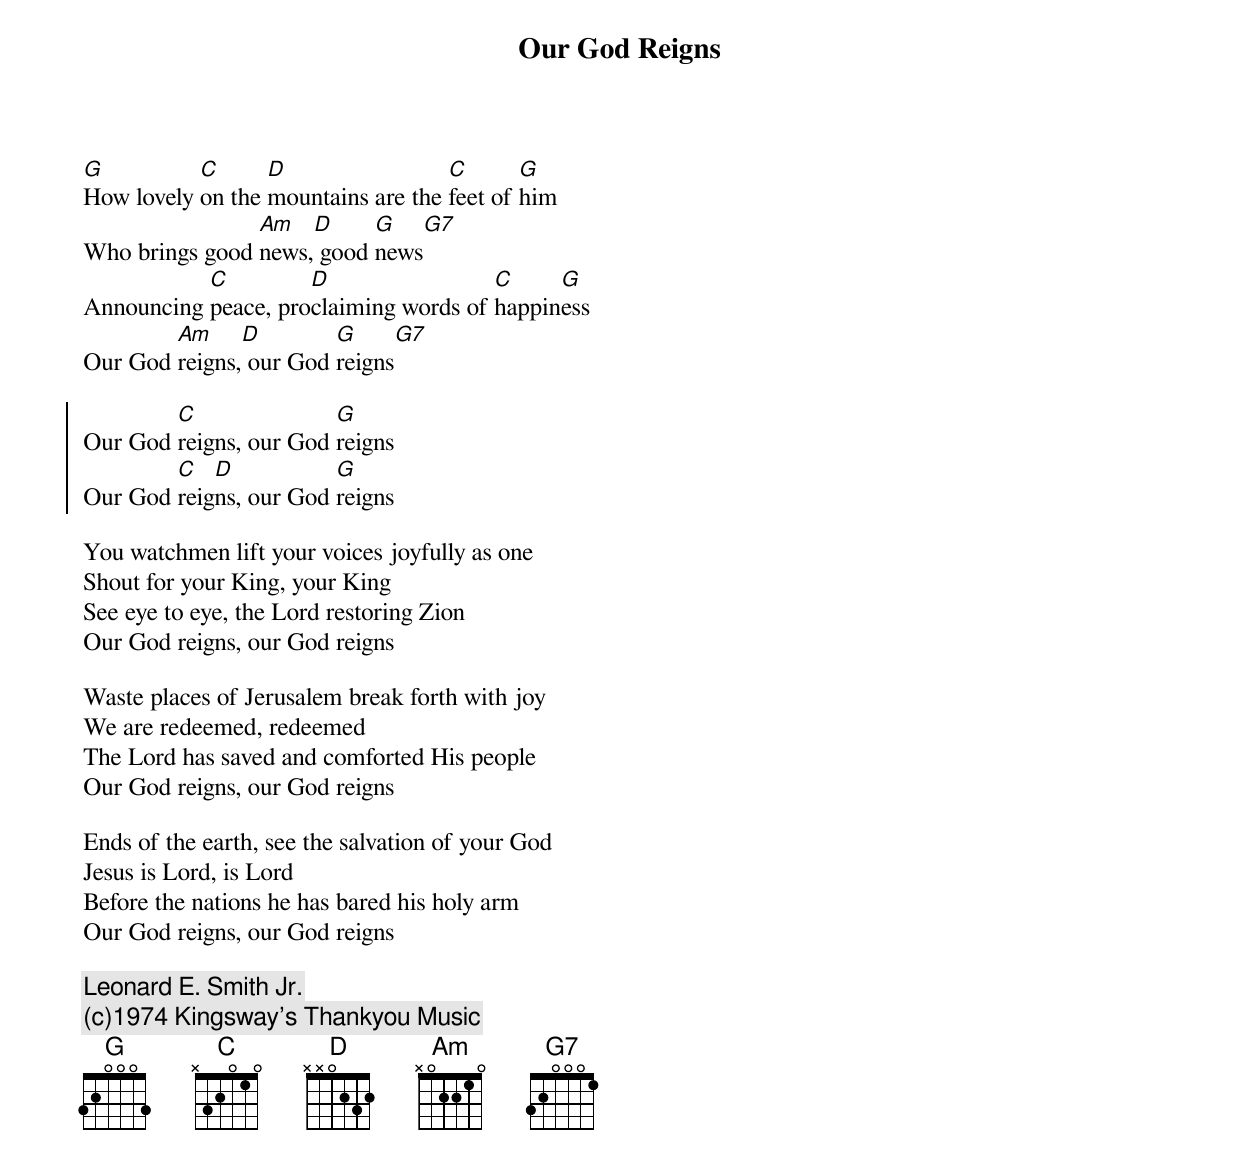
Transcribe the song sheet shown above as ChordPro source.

{t:Our God Reigns}
[G]How lovely [C]on the [D]mountains are the [C]feet of [G]him
Who brings good [Am]news,[D] good [G]news[G7]
Announcing [C]peace, pro[D]claiming words of [C]happin[G]ess
Our God [Am]reigns,[D] our God [G]reigns[G7]

{soc}
Our God [C]reigns, our God [G]reigns
Our God [C]reig[D]ns, our God [G]reigns
{eoc}

You watchmen lift your voices joyfully as one
Shout for your King, your King
See eye to eye, the Lord restoring Zion
Our God reigns, our God reigns

Waste places of Jerusalem break forth with joy
We are redeemed, redeemed
The Lord has saved and comforted His people
Our God reigns, our God reigns

Ends of the earth, see the salvation of your God
Jesus is Lord, is Lord
Before the nations he has bared his holy arm
Our God reigns, our God reigns

{c:Leonard E. Smith Jr.}
{c:(c)1974 Kingsway's Thankyou Music}
